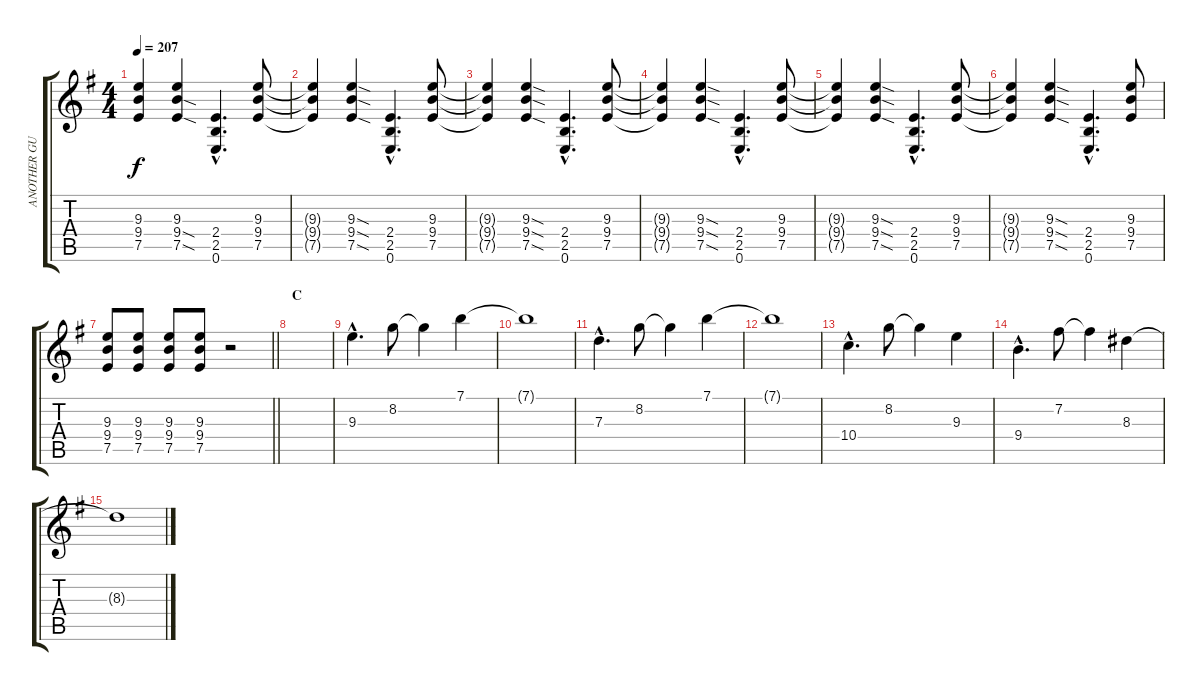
\track ("ANOTHER GUITAR" "ANOTHER GU") {instrument distortionguitar}
\staff {score tabs}
\tuning (E4 B3 G3 D3 A2 E2) {hide}
\ts (4 4)
\tempo 207
\clef g2
\ks eminor
(9.3{t} 9.4{t} 7.5{t}).4{dy f} (9.3 9.4{sod} 7.5{sod}).4 (2.4{hac} 2.5{hac} 0.6{hac}).4{d} (9.3 9.4 7.5).8 |
(9.3{t} 9.4{t} 7.5{t}).4 (9.3{sod} 9.4{sod} 7.5{sod}).4 (2.4{hac} 2.5{hac} 0.6{hac}).4{d} (9.3 9.4 7.5).8 |
(9.3{t} 9.4{t} 7.5{t}).4 (9.3{sod} 9.4{sod} 7.5{sod}).4 (2.4{hac} 2.5{hac} 0.6{hac}).4{d} (9.3 9.4 7.5).8 |
(9.3{t} 9.4{t} 7.5{t}).4 (9.3{sod} 9.4{sod} 7.5{sod}).4 (2.4{hac} 2.5{hac} 0.6{hac}).4{d} (9.3 9.4 7.5).8 |
(9.3{t} 9.4{t} 7.5{t}).4 (9.3{sod} 9.4{sod} 7.5{sod}).4 (2.4{hac} 2.5{hac} 0.6{hac}).4{d} (9.3 9.4 7.5).8 |
(9.3{t} 9.4{t} 7.5{t}).4 (9.3{sod} 9.4{sod} 7.5{sod}).4 (2.4{hac} 2.5{hac} 0.6{hac}).4{d} (9.3 9.4 7.5).8 |
\barLineRight lightlight
(9.3 9.4 7.5).8 (9.3 9.4 7.5).8 (9.3 9.4 7.5).8 (9.3 9.4 7.5).8 r.2 |
\section ("" "C")
|
9.3{hac}.4{d} 8.2.8 8.2{t}.4 7.1.4 |
7.1{t}.1 |
7.3{hac}.4{d} 8.2.8 8.2{t}.4 7.1.4 |
7.1{t}.1 |
10.4{hac}.4{d} 8.2.8 8.2{t}.4 9.3.4 |
9.4{hac}.4{d} 7.2.8 7.2{t}.4 8.3.4 |
8.3{t}.1
